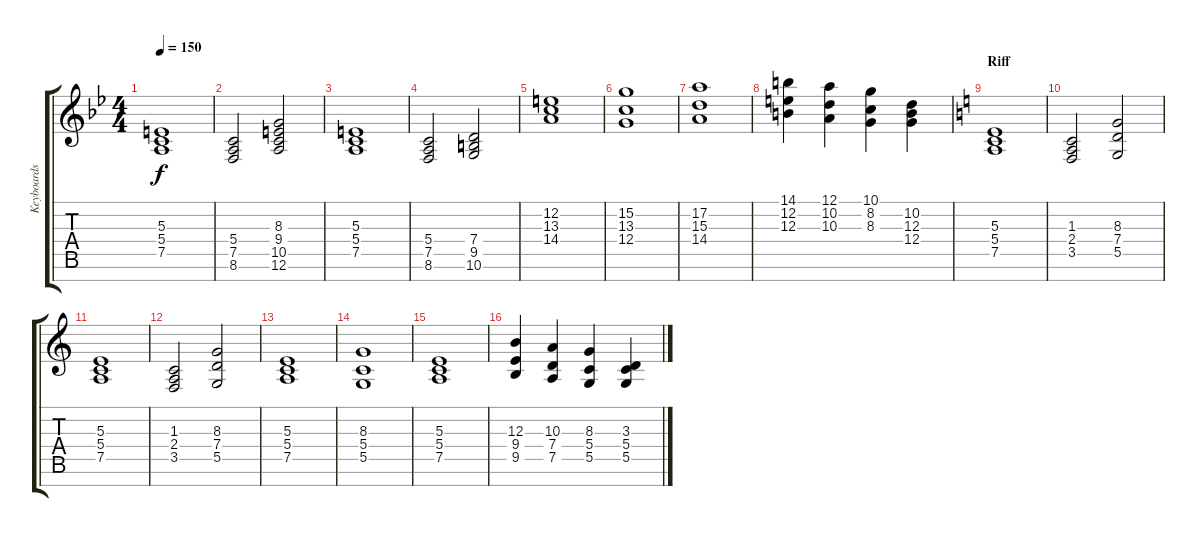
\track ("Keyboards 1" "Keyboards ") {instrument stringensemble1}
\staff {score tabs}
\tuning (A4 E4 B3 G3 D3 A2 E2) {hide}
\ts (4 4)
\tempo 150
\clef g2
\ks gminor
(5.3 5.4 7.5).1{dy f} |
(5.4 7.5 8.6).2 (8.3 9.4 10.5 12.6).2 |
(5.3 5.4 7.5).1 |
(5.4 7.5 8.6).2 (7.4 9.5 10.6).2 |
(12.2 13.3 14.4).1 |
(15.2 13.3 12.4).1 |
(17.2 15.3 14.4).1 |
(14.1 12.2 12.3).4 (12.1 10.2 10.3).4 (10.1 8.2 8.3).4 (10.2 12.3 12.4).4 |
\section ("" "Riff")
\ks aminor
(5.3 5.4 7.5).1 |
(1.3 2.4 3.5).2 (8.3 7.4 5.5).2 |
(5.3 5.4 7.5).1 |
(1.3 2.4 3.5).2 (8.3 7.4 5.5).2 |
(5.3 5.4 7.5).1 |
(8.3 5.4 5.5).1 |
(5.3 5.4 7.5).1 |
(12.3 9.4 9.5).4 (10.3 7.4 7.5).4 (8.3 5.4 5.5).4 (3.3 5.4 5.5).4
